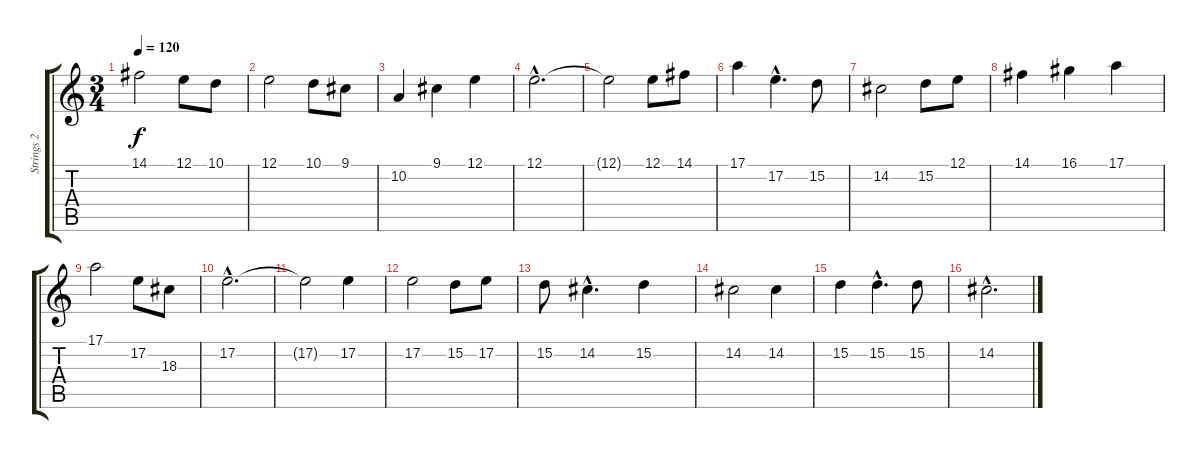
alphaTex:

\track ("Strings 2" "Strings 2") {instrument stringensemble1}
\staff {score tabs}
\tuning (E4 B3 G3 D3 A2 E2) {hide}
\ts (3 4)
\tempo 120
\clef g2
\ks c
14.1.2{dy f} 12.1.8 10.1.8 |
12.1.2 10.1.8 9.1.8 |
10.2.4 9.1.4 12.1.4 |
12.1{hac}.2{d} |
12.1{t}.2 12.1.8 14.1.8 |
17.1.4 17.2{hac}.4{d} 15.2.8 |
14.2.2 15.2.8 12.1.8 |
14.1.4 16.1.4 17.1.4 |
17.1.2 17.2.8 18.3.8 |
17.2{hac}.2{d} |
17.2{t}.2 17.2.4 |
17.2.2 15.2.8 17.2.8 |
15.2.8 14.2{hac}.4{d} 15.2.4 |
14.2.2 14.2.4 |
15.2.4 15.2{hac}.4{d} 15.2.8 |
14.2{hac}.2{d}
